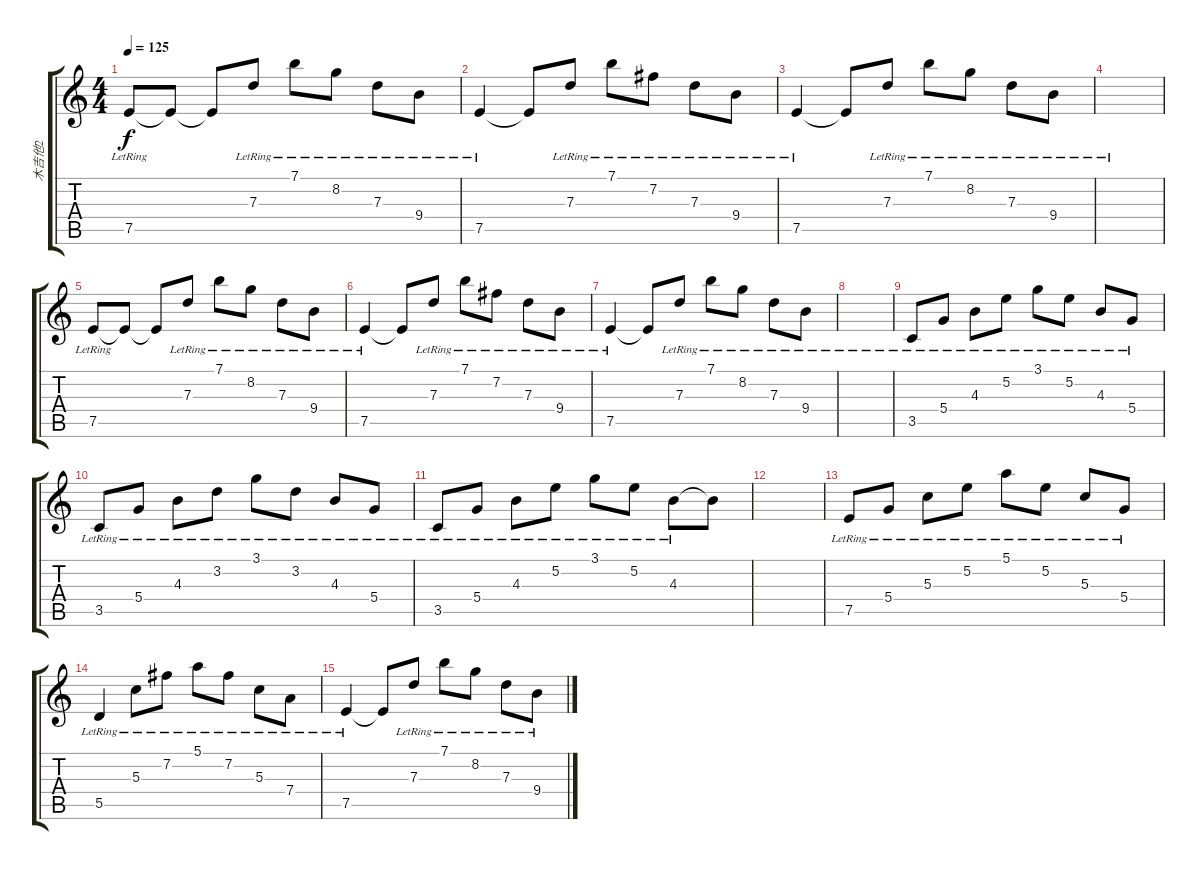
\track ("木吉他2" "木吉他2") {instrument acousticguitarsteel}
\staff {score tabs}
\tuning (E4 B3 G3 D3 A2 E2) {hide}
\ts (4 4)
\tempo 125
\clef g2
\ks c
7.5{lr}.8{dy f} 7.5{t}.8 7.5{t}.8 7.3{lr}.8 7.1{lr}.8 8.2{lr}.8 7.3{lr}.8 9.4{lr}.8 |
7.5{lr}.4 7.5{t}.8 7.3{lr}.8 7.1{lr}.8 7.2{lr}.8 7.3{lr}.8 9.4{lr}.8 |
7.5{lr}.4 7.5{t}.8 7.3{lr}.8 7.1{lr}.8 8.2{lr}.8 7.3{lr}.8 9.4{lr}.8 |
|
7.5{lr}.8 7.5{t}.8 7.5{t}.8 7.3{lr}.8 7.1{lr}.8 8.2{lr}.8 7.3{lr}.8 9.4{lr}.8 |
7.5{lr}.4 7.5{t}.8 7.3{lr}.8 7.1{lr}.8 7.2{lr}.8 7.3{lr}.8 9.4{lr}.8 |
7.5{lr}.4 7.5{t}.8 7.3{lr}.8 7.1{lr}.8 8.2{lr}.8 7.3{lr}.8 9.4{lr}.8 |
|
3.5{lr}.8 5.4{lr}.8 4.3{lr}.8 5.2{lr}.8 3.1{lr}.8 5.2{lr}.8 4.3{lr}.8 5.4{lr}.8 |
3.5{lr}.8 5.4{lr}.8 4.3{lr}.8 3.2{lr}.8 3.1{lr}.8 3.2{lr}.8 4.3{lr}.8 5.4{lr}.8 |
3.5{lr}.8 5.4{lr}.8 4.3{lr}.8 5.2{lr}.8 3.1{lr}.8 5.2{lr}.8 4.3{lr}.8 4.3{t}.8 |
|
7.5{lr}.8 5.4{lr}.8 5.3{lr}.8 5.2{lr}.8 5.1{lr}.8 5.2{lr}.8 5.3{lr}.8 5.4{lr}.8 |
5.5{lr}.4 5.3{lr}.8 7.2{lr}.8 5.1{lr}.8 7.2{lr}.8 5.3{lr}.8 7.4{lr}.8 |
7.5{lr}.4 7.5{t}.8 7.3{lr}.8 7.1{lr}.8 8.2{lr}.8 7.3{lr}.8 9.4{lr}.8
